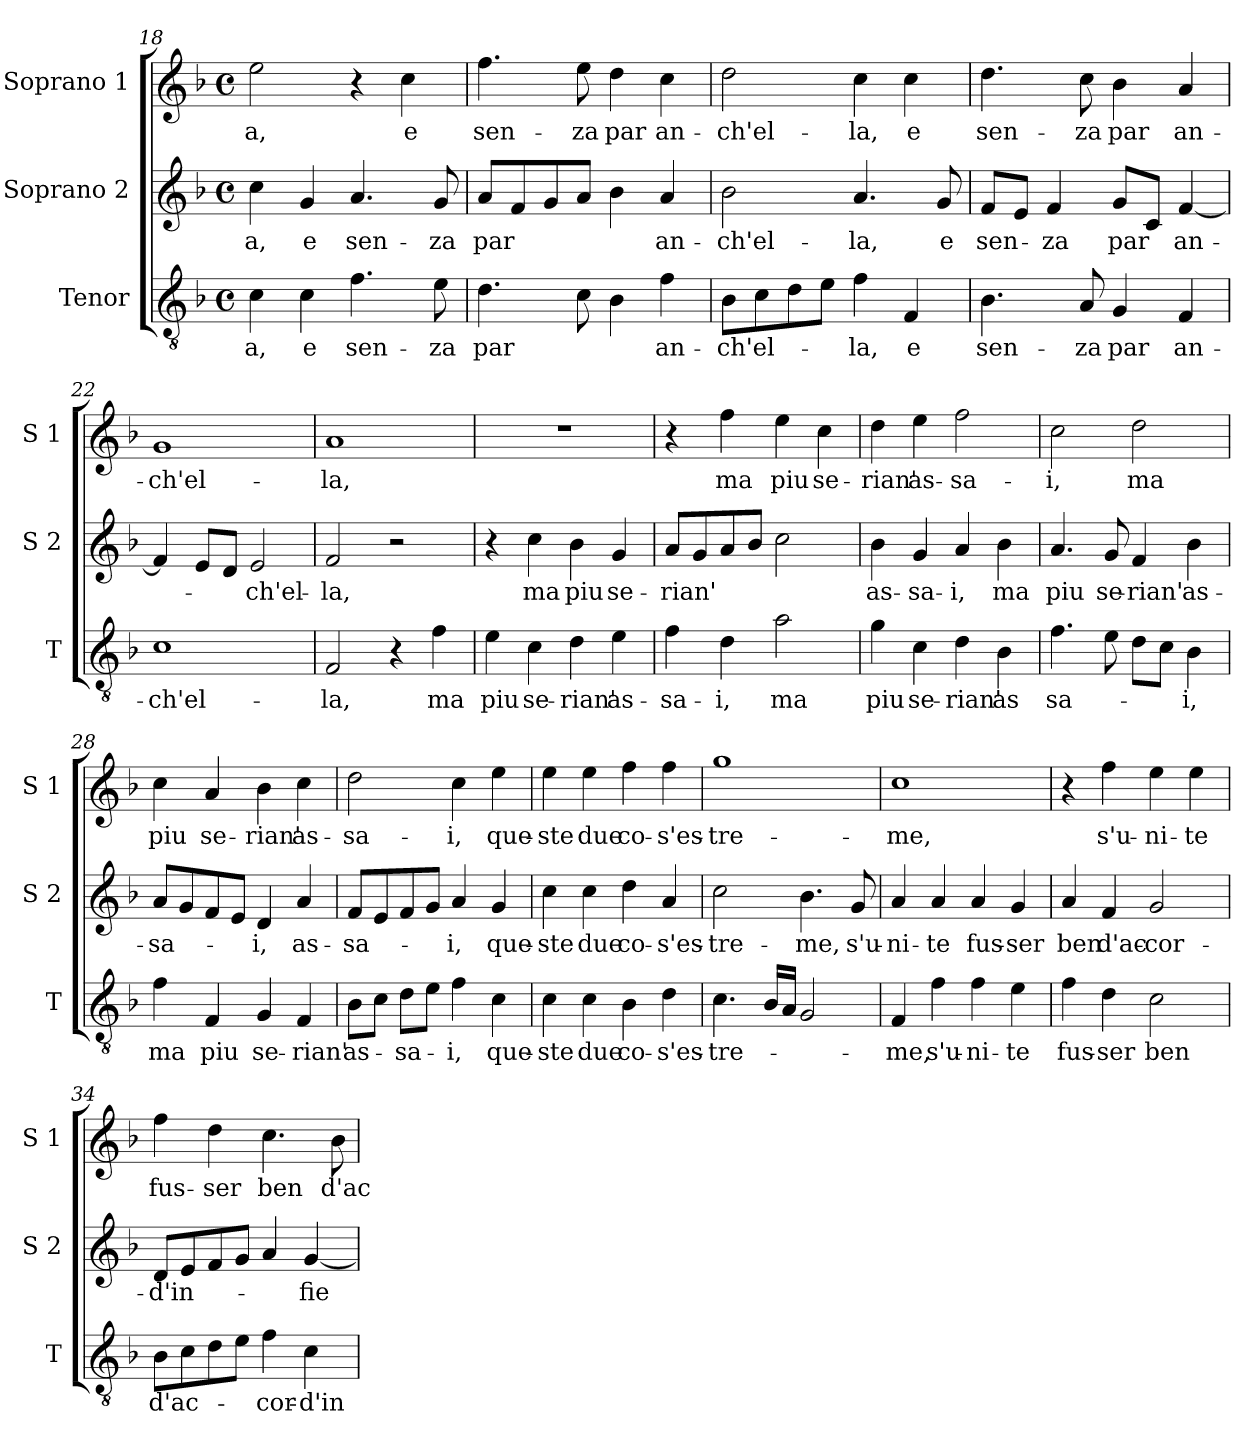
**kern	**text	**kern	**text	**kern	**text
*part3	*part3	*part2	*part2	*part1	*part1
*staff3	*staff3	*staff2	*staff2	*staff1	*staff1
*I"Tenor	*	*I"Soprano 2	*	*I"Soprano 1	*
*I'T	*	*I'S 2	*	*I'S 1	*
*clefGv2	*	*clefG2	*	*clefG2	*
*k[b-]	*	*k[b-]	*	*k[b-]	*
*F:	*	*F:	*	*F:	*
*M4/4	*	*M4/4	*	*M4/4	*
*met(c)	*	*met(c)	*	*met(c)	*
=18	=18	=18	=18	=18	=18
!	!LO:LY:b	!	!LO:LY:b	!	!LO:LY:b
4c\	-a,	4cc\	-a,	2ee\	-a,
!	!LO:LY:b	!	!LO:LY:b	!	!
4c\	e	4g/	e	.	.
!	!LO:LY:b	!	!LO:LY:b	!	!
4.f\	sen-	4.a/	sen-	4r	.
!	!	!	!	!	!LO:LY:b
.	.	.	.	4cc\	e
!	!LO:LY:b	!	!LO:LY:b	!	!
8e\	-za	8g/	-za	.	.
=19	=19	=19	=19	=19	=19
!	!LO:LY:b	!	!LO:LY:b	!	!LO:LY:b
4.d\	par	8a/L	par	4.ff\	sen-
.	.	8f/	.	.	.
.	.	8g/	.	.	.
!	!	!	!	!	!LO:LY:b
8c\	.	8a/J	.	8ee\	-za
!	!	!	!	!	!LO:LY:b
4B-\	.	4b-\	.	4dd\	par
!	!LO:LY:b	!	!LO:LY:b	!	!LO:LY:b
4f\	an-	4a/	an-	4cc\	an-
!!LO:LB:g=z
=20	=20	=20	=20	=20	=20
!	!LO:LY:b	!	!LO:LY:b	!	!LO:LY:b
8B-\L	-ch'el-	2b-\	-ch'el-	2dd\	-ch'el-
8c\	.	.	.	.	.
8d\	.	.	.	.	.
8e\J	.	.	.	.	.
!	!LO:LY:b	!	!LO:LY:b	!	!LO:LY:b
4f\	-la,	4.a/	-la,	4cc\	-la,
!	!LO:LY:b	!	!	!	!LO:LY:b
4F/	e	.	.	4cc\	e
!	!	!	!LO:LY:b	!	!
.	.	8g/	e	.	.
=21	=21	=21	=21	=21	=21
!	!LO:LY:b	!	!LO:LY:b	!	!LO:LY:b
4.B-\	sen-	8f/L	sen-	4.dd\	sen-
.	.	8e/J	.	.	.
!	!	!	!LO:LY:b	!	!
.	.	4f/	-za	.	.
!	!LO:LY:b	!	!	!	!LO:LY:b
8A/	-za	.	.	8cc\	-za
!	!LO:LY:b	!	!LO:LY:b	!	!LO:LY:b
4G/	par	8g/L	par	4b-\	par
.	.	8c/J	.	.	.
!	!LO:LY:b	!	!LO:LY:b	!	!LO:LY:b
4F/	an-	[4f/	an-	4a/	an-
=22	=22	=22	=22	=22	=22
!	!LO:LY:b	!	!	!	!LO:LY:b
1c	-ch'el-	4f/]	.	1g	-ch'el-
.	.	8e/L	.	.	.
.	.	8d/J	.	.	.
!	!	!	!LO:LY:b	!	!
.	.	2e/	-ch'el-	.	.
=23	=23	=23	=23	=23	=23
!	!LO:LY:b	!	!LO:LY:b	!	!LO:LY:b
2F/	-la,	2f/	-la,	1a	-la,
4r	.	2r	.	.	.
!	!LO:LY:b	!	!	!	!
4f\	ma	.	.	.	.
=24	=24	=24	=24	=24	=24
!	!LO:LY:b	!	!	!	!
4e\	piu	4r	.	1r	.
!	!LO:LY:b	!	!LO:LY:b	!	!
4c\	se-	4cc\	ma	.	.
!	!LO:LY:b	!	!LO:LY:b	!	!
4d\	-rian'	4b-\	piu	.	.
!	!LO:LY:b	!	!LO:LY:b	!	!
4e\	as-	4g/	se-	.	.
!!LO:LB:g=z
=25	=25	=25	=25	=25	=25
!	!LO:LY:b	!	!LO:LY:b	!	!
4f\	-sa-	8a/L	-rian'	4r	.
.	.	8g/	.	.	.
!	!LO:LY:b	!	!	!	!LO:LY:b
4d\	-i,	8a/	.	4ff\	ma
.	.	8b-/J	.	.	.
!	!LO:LY:b	!	!	!	!LO:LY:b
2a\	ma	2cc\	.	4ee\	piu
!	!	!	!	!	!LO:LY:b
.	.	.	.	4cc\	se-
=26	=26	=26	=26	=26	=26
!	!LO:LY:b	!	!LO:LY:b	!	!LO:LY:b
4g\	piu	4b-\	as-	4dd\	-rian'
!	!LO:LY:b	!	!LO:LY:b	!	!LO:LY:b
4c\	se-	4g/	-sa-	4ee\	as-
!	!LO:LY:b	!	!LO:LY:b	!	!LO:LY:b
4d\	-rian'	4a/	-i,	2ff\	-sa-
!	!LO:LY:b	!	!LO:LY:b	!	!
4B-\	as	4b-\	ma	.	.
=27	=27	=27	=27	=27	=27
!	!LO:LY:b	!	!LO:LY:b	!	!LO:LY:b
4.f\	sa-	4.a/	piu	2cc\	-i,
!	!	!	!LO:LY:b	!	!
8e\	.	8g/	se-	.	.
!	!	!	!LO:LY:b	!	!LO:LY:b
8d\L	.	4f/	-rian'	2dd\	ma
8c\J	.	.	.	.	.
!	!LO:LY:b	!	!LO:LY:b	!	!
4B-\	-i,	4b-\	as-	.	.
=28	=28	=28	=28	=28	=28
!	!LO:LY:b	!	!LO:LY:b	!	!LO:LY:b
4f\	ma	8a/L	-sa-	4cc\	piu
.	.	8g/	.	.	.
!	!LO:LY:b	!	!	!	!LO:LY:b
4F/	piu	8f/	.	4a/	se-
.	.	8e/J	.	.	.
!	!LO:LY:b	!	!LO:LY:b	!	!LO:LY:b
4G/	se-	4d/	-i,	4b-\	-rian'
!	!LO:LY:b	!	!LO:LY:b	!	!LO:LY:b
4F/	-rian'	4a/	as-	4cc\	as-
=29	=29	=29	=29	=29	=29
!	!LO:LY:b	!	!LO:LY:b	!	!LO:LY:b
8B-\L	as-	8f/L	-sa-	2dd\	-sa-
8c\J	.	8e/	.	.	.
!	!LO:LY:b	!	!	!	!
8d\L	-sa-	8f/	.	.	.
8e\J	.	8g/J	.	.	.
!	!LO:LY:b	!	!LO:LY:b	!	!LO:LY:b
4f\	-i,	4a/	-i,	4cc\	-i,
!	!LO:LY:b	!	!LO:LY:b	!	!LO:LY:b
4c\	que-	4g/	que-	4ee\	que-
!!LO:LB:g=z
=30	=30	=30	=30	=30	=30
!	!LO:LY:b	!	!LO:LY:b	!	!LO:LY:b
4c\	-ste	4cc\	-ste	4ee\	-ste
!	!LO:LY:b	!	!LO:LY:b	!	!LO:LY:b
4c\	due	4cc\	due	4ee\	due
!	!LO:LY:b	!	!LO:LY:b	!	!LO:LY:b
4B-\	co-	4dd\	co-	4ff\	co-
!	!LO:LY:b	!	!LO:LY:b	!	!LO:LY:b
4d\	-s'es-	4a/	-s'es-	4ff\	-s'es-
=31	=31	=31	=31	=31	=31
!	!LO:LY:b	!	!LO:LY:b	!	!LO:LY:b
4.c\	-tre-	2cc\	-tre-	1gg	-tre-
16B-/LL	.	.	.	.	.
16A/JJ	.	.	.	.	.
!	!	!	!LO:LY:b	!	!
2G/	.	4.b-\	-me,	.	.
!	!	!	!LO:LY:b	!	!
.	.	8g/	s'u-	.	.
=32	=32	=32	=32	=32	=32
!	!LO:LY:b	!	!LO:LY:b	!	!LO:LY:b
4F/	-me,	4a/	-ni-	1cc	-me,
!	!LO:LY:b	!	!LO:LY:b	!	!
4f\	s'u-	4a/	-te	.	.
!	!LO:LY:b	!	!LO:LY:b	!	!
4f\	-ni-	4a/	fus-	.	.
!	!LO:LY:b	!	!LO:LY:b	!	!
4e\	-te	4g/	-ser	.	.
=33	=33	=33	=33	=33	=33
!	!LO:LY:b	!	!LO:LY:b	!	!
4f\	fus-	4a/	ben	4r	.
!	!LO:LY:b	!	!LO:LY:b	!	!LO:LY:b
4d\	-ser	4f/	d'ac-	4ff\	s'u-
!	!LO:LY:b	!	!LO:LY:b	!	!LO:LY:b
2c\	ben	2g/	-cor-	4ee\	-ni-
!	!	!	!	!	!LO:LY:b
.	.	.	.	4ee\	-te
=34	=34	=34	=34	=34	=34
!	!LO:LY:b	!	!LO:LY:b	!	!LO:LY:b
8B-\L	d'ac-	8d/L	-d'in-	4ff\	fus-
8c\	.	8e/	.	.	.
!	!	!	!	!	!LO:LY:b
8d\	.	8f/	.	4dd\	-ser
8e\J	.	8g/J	.	.	.
!	!LO:LY:b	!	!	!	!LO:LY:b
4f\	-cor-	4a/	.	4.cc\	ben
!	!LO:LY:b	!	!LO:LY:b	!	!
4c\	-d'in-	[4g/	-fie-	.	.
!	!	!	!	!	!LO:LY:b
.	.	.	.	8b-\	d'ac-
=	=	=	=	=	=
*-	*-	*-	*-	*-	*-
